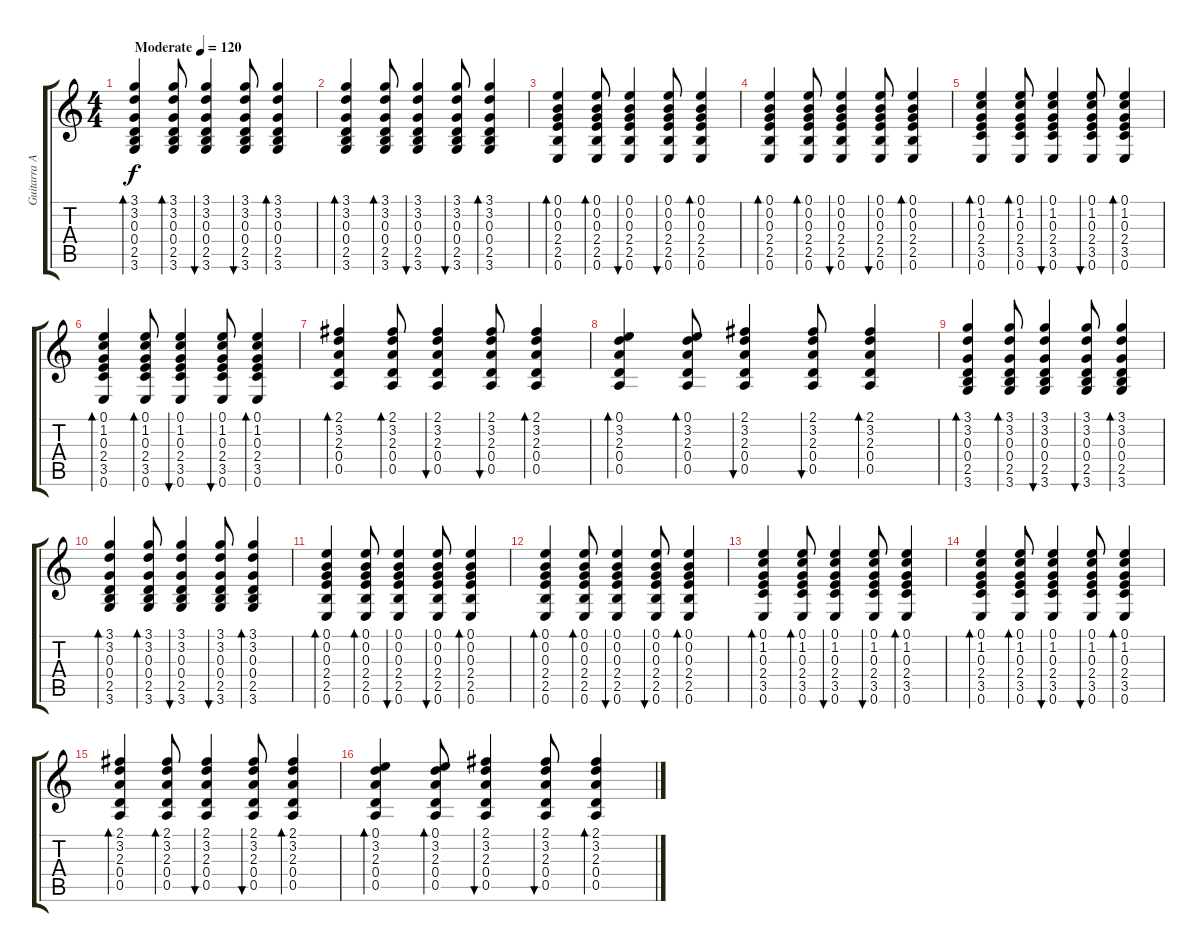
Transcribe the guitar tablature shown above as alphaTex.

\track ("Guitarra Acústica" "Guitarra A") {instrument acousticguitarnylon}
\staff {score tabs}
\tuning (E4 B3 G3 D3 A2 E2) {hide}
\ts (4 4)
\tempo (120 "Moderate")
\clef g2
\ks c
(3.1 3.2 0.3 0.4 2.5 3.6).4{bd 60 dy f instrument acousticguitarnylon} (3.1 3.2 0.3 0.4 2.5 3.6).8{bd 60} (3.1 3.2 0.3 0.4 2.5 3.6).4{bu 30} (3.1 3.2 0.3 0.4 2.5 3.6).8{bu 60} (3.1 3.2 0.3 0.4 2.5 3.6).4{bd 60} |
(3.1 3.2 0.3 0.4 2.5 3.6).4{bd 60} (3.1 3.2 0.3 0.4 2.5 3.6).8{bd 60} (3.1 3.2 0.3 0.4 2.5 3.6).4{bu 30} (3.1 3.2 0.3 0.4 2.5 3.6).8{bu 60} (3.1 3.2 0.3 0.4 2.5 3.6).4{bd 60} |
(0.1 0.2 0.3 2.4 2.5 0.6).4{bd 60} (0.1 0.2 0.3 2.4 2.5 0.6).8{bd 60} (0.1 0.2 0.3 2.4 2.5 0.6).4{bu 30} (0.1 0.2 0.3 2.4 2.5 0.6).8{bu 60} (0.1 0.2 0.3 2.4 2.5 0.6).4{bd 60} |
(0.1 0.2 0.3 2.4 2.5 0.6).4{bd 60} (0.1 0.2 0.3 2.4 2.5 0.6).8{bd 60} (0.1 0.2 0.3 2.4 2.5 0.6).4{bu 30} (0.1 0.2 0.3 2.4 2.5 0.6).8{bu 60} (0.1 0.2 0.3 2.4 2.5 0.6).4{bd 60} |
(0.1 1.2 0.3 2.4 3.5 0.6).4{bd 60} (0.1 1.2 0.3 2.4 3.5 0.6).8{bd 60} (0.1 1.2 0.3 2.4 3.5 0.6).4{bu 30} (0.1 1.2 0.3 2.4 3.5 0.6).8{bu 60} (0.1 1.2 0.3 2.4 3.5 0.6).4{bd 60} |
(0.1 1.2 0.3 2.4 3.5 0.6).4{bd 60} (0.1 1.2 0.3 2.4 3.5 0.6).8{bd 60} (0.1 1.2 0.3 2.4 3.5 0.6).4{bu 30} (0.1 1.2 0.3 2.4 3.5 0.6).8{bu 60} (0.1 1.2 0.3 2.4 3.5 0.6).4{bd 60} |
(2.1 3.2 2.3 0.4 0.5).4{bd 60} (2.1 3.2 2.3 0.4 0.5).8{bd 60} (2.1 3.2 2.3 0.4 0.5).4{bu 30} (2.1 3.2 2.3 0.4 0.5).8{bu 60} (2.1 3.2 2.3 0.4 0.5).4{bd 60} |
(0.1 3.2 2.3 0.4 0.5).4{bd 60} (0.1 3.2 2.3 0.4 0.5).8{bd 60} (2.1 3.2 2.3 0.4 0.5).4{bu 30} (2.1 3.2 2.3 0.4 0.5).8{bu 60} (2.1 3.2 2.3 0.4 0.5).4{bd 60} |
(3.1 3.2 0.3 0.4 2.5 3.6).4{bd 60} (3.1 3.2 0.3 0.4 2.5 3.6).8{bd 60} (3.1 3.2 0.3 0.4 2.5 3.6).4{bu 30} (3.1 3.2 0.3 0.4 2.5 3.6).8{bu 60} (3.1 3.2 0.3 0.4 2.5 3.6).4{bd 60} |
(3.1 3.2 0.3 0.4 2.5 3.6).4{bd 60} (3.1 3.2 0.3 0.4 2.5 3.6).8{bd 60} (3.1 3.2 0.3 0.4 2.5 3.6).4{bu 30} (3.1 3.2 0.3 0.4 2.5 3.6).8{bu 60} (3.1 3.2 0.3 0.4 2.5 3.6).4{bd 60} |
(0.1 0.2 0.3 2.4 2.5 0.6).4{bd 60} (0.1 0.2 0.3 2.4 2.5 0.6).8{bd 60} (0.1 0.2 0.3 2.4 2.5 0.6).4{bu 30} (0.1 0.2 0.3 2.4 2.5 0.6).8{bu 60} (0.1 0.2 0.3 2.4 2.5 0.6).4{bd 60} |
(0.1 0.2 0.3 2.4 2.5 0.6).4{bd 60} (0.1 0.2 0.3 2.4 2.5 0.6).8{bd 60} (0.1 0.2 0.3 2.4 2.5 0.6).4{bu 30} (0.1 0.2 0.3 2.4 2.5 0.6).8{bu 60} (0.1 0.2 0.3 2.4 2.5 0.6).4{bd 60} |
(0.1 1.2 0.3 2.4 3.5 0.6).4{bd 60} (0.1 1.2 0.3 2.4 3.5 0.6).8{bd 60} (0.1 1.2 0.3 2.4 3.5 0.6).4{bu 30} (0.1 1.2 0.3 2.4 3.5 0.6).8{bu 60} (0.1 1.2 0.3 2.4 3.5 0.6).4{bd 60} |
(0.1 1.2 0.3 2.4 3.5 0.6).4{bd 60} (0.1 1.2 0.3 2.4 3.5 0.6).8{bd 60} (0.1 1.2 0.3 2.4 3.5 0.6).4{bu 30} (0.1 1.2 0.3 2.4 3.5 0.6).8{bu 60} (0.1 1.2 0.3 2.4 3.5 0.6).4{bd 60} |
(2.1 3.2 2.3 0.4 0.5).4{bd 60} (2.1 3.2 2.3 0.4 0.5).8{bd 60} (2.1 3.2 2.3 0.4 0.5).4{bu 30} (2.1 3.2 2.3 0.4 0.5).8{bu 60} (2.1 3.2 2.3 0.4 0.5).4{bd 60} |
(0.1 3.2 2.3 0.4 0.5).4{bd 60} (0.1 3.2 2.3 0.4 0.5).8{bd 60} (2.1 3.2 2.3 0.4 0.5).4{bu 30} (2.1 3.2 2.3 0.4 0.5).8{bu 60} (2.1 3.2 2.3 0.4 0.5).4{bd 60}
